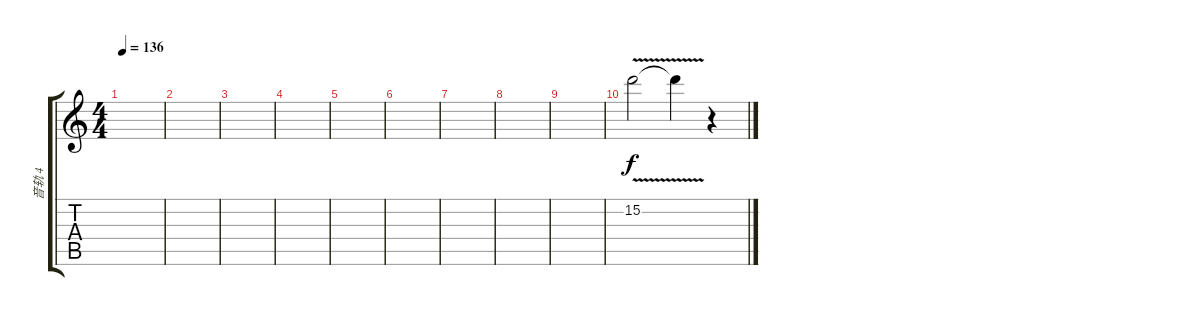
\track ("音轨 4" "音轨 4") {instrument distortionguitar}
\staff {score tabs}
\tuning (E4 B3 G3 D3 A2 E2) {hide}
\ts (4 4)
\tempo 136
\clef g2
\ks c
|
|
|
|
|
|
|
|
|
15.2{v}.2 15.2{t}.4 r.4
